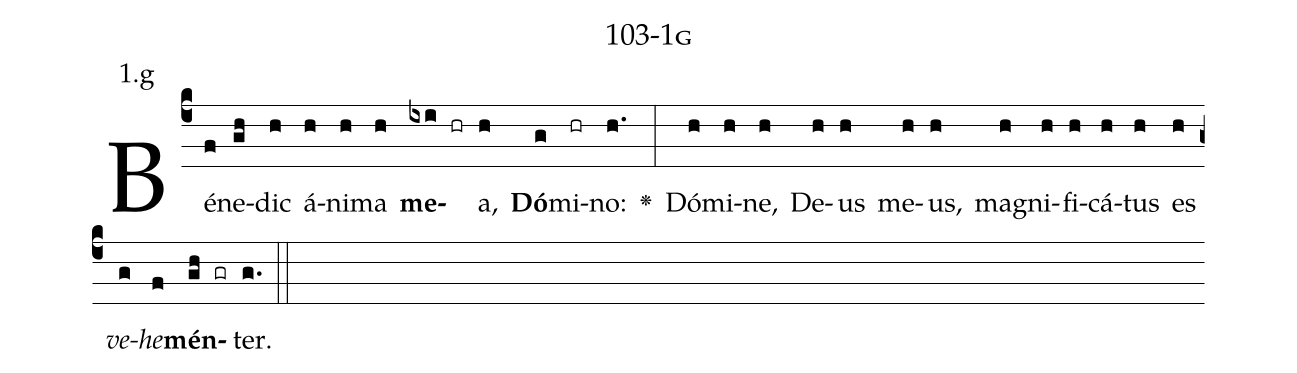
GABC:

name: 103-1g;
annotation: 1.g;
%%
(c4)Bé(f)ne(gh)dic(h) á(h)ni(h)ma(h) <b>me</b>(ixi hr)a,(h) <b>Dó</b>(g)mi(hr)no:(h.) <v>\greheightstar</v>(:) Dó(h)mi(h)ne,(h) De(h)us(h) me(h)us,(h) ma(h)gni(h)fi(h)cá(h)tus(h) es(h) <i>ve</i>(g)<i>he</i>(f)<b>mén</b>(gh gr)ter.(g.) (::)


%E(h) u(h) o(g) u(f) a(gh) e.(g.) (::)
